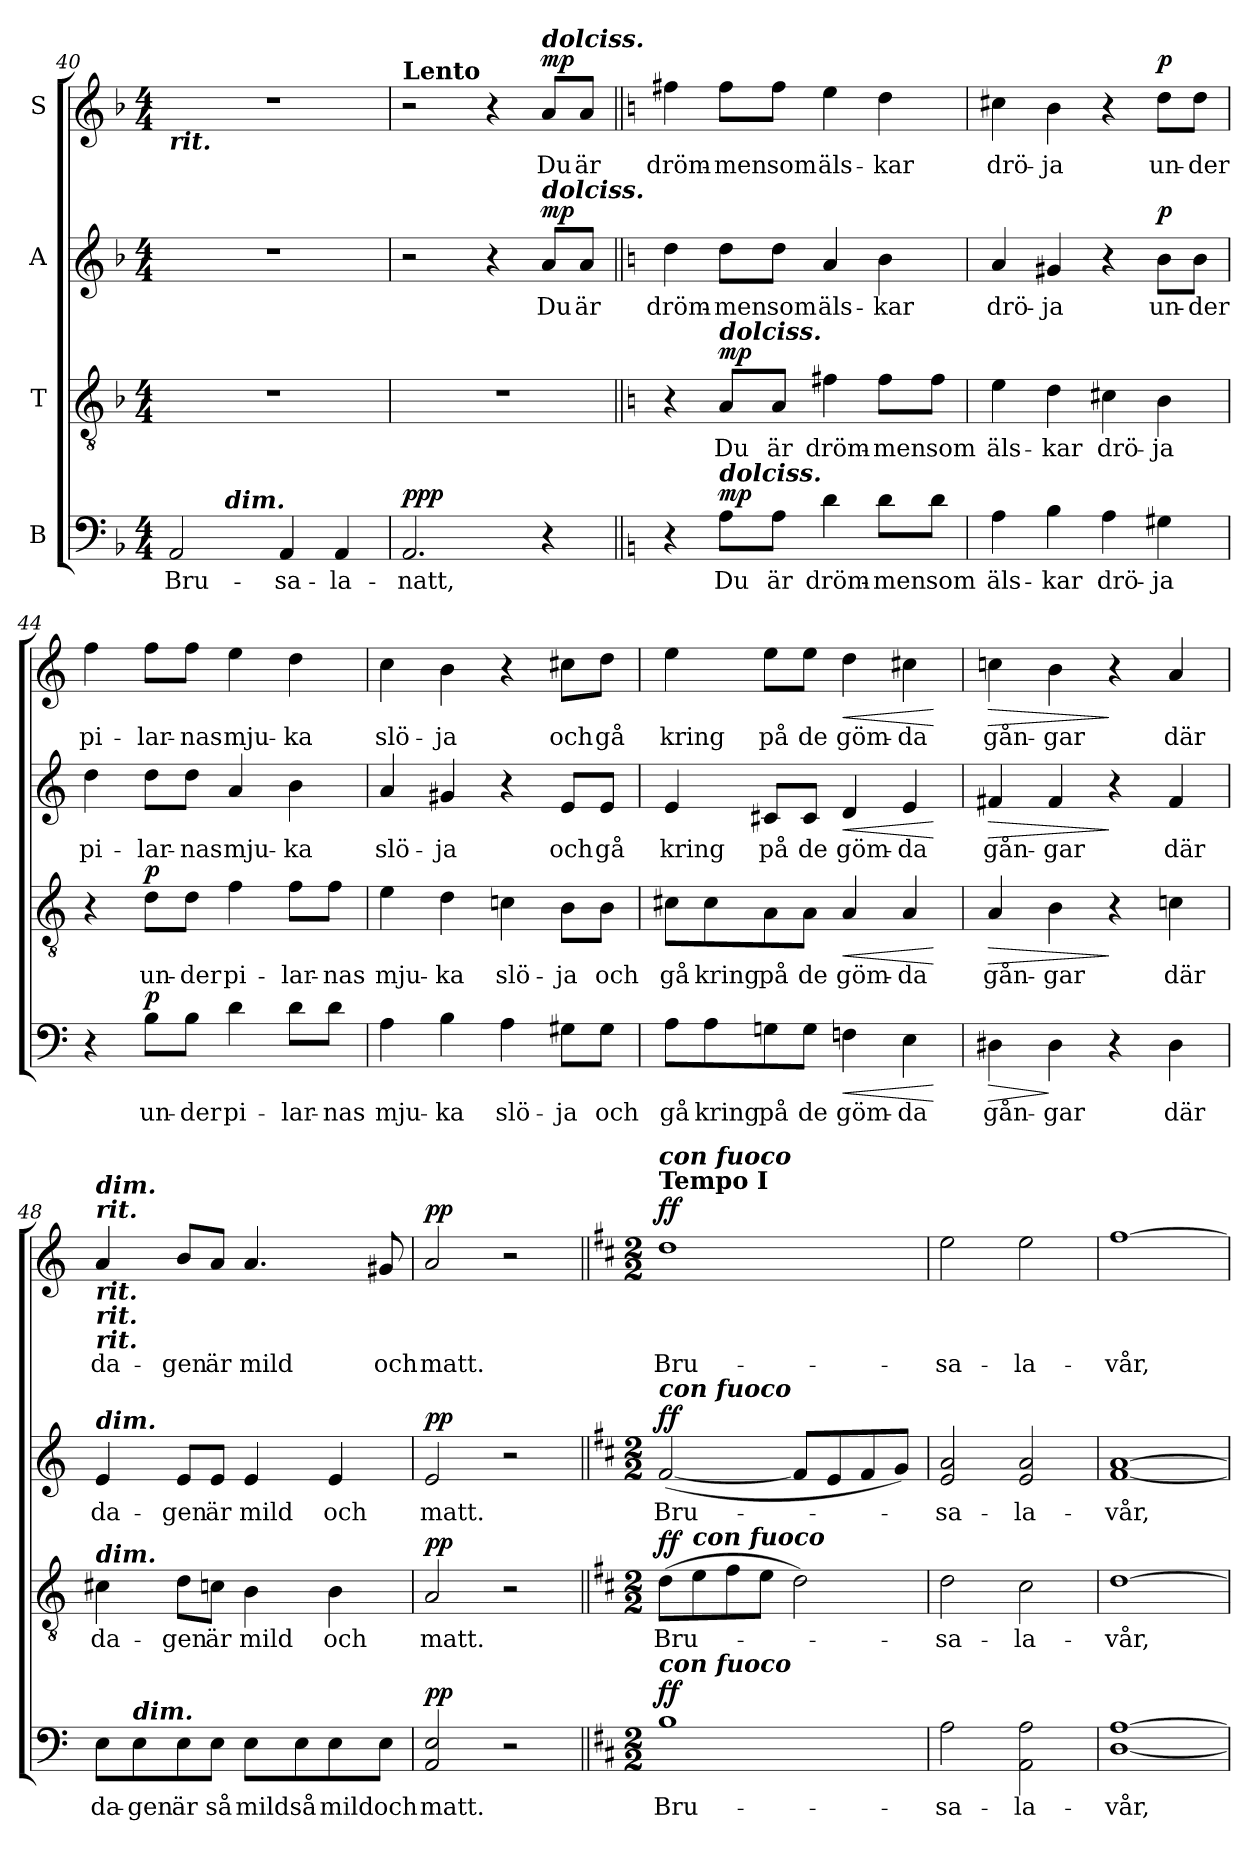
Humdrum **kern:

**kern	**text	**dynam	**kern	**text	**dynam	**kern	**text	**dynam	**kern	**text	**dynam
*part4	*part4	*part4	*part3	*part3	*part3	*part2	*part2	*part2	*part1	*part1	*part1
*staff4	*staff4	*staff4	*staff3	*staff3	*staff3	*staff2	*staff2	*staff2	*staff1	*staff1	*staff1
*I"B	*	*	*I"T	*	*	*I"A	*	*	*I"S	*	*
*clefF4	*	*	*clefGv2	*	*	*clefG2	*	*	*clefG2	*	*
*k[b-]	*	*	*k[b-]	*	*	*k[b-]	*	*	*k[b-]	*	*
*F:	*	*	*F:	*	*	*F:	*	*	*F:	*	*
*M4/4	*	*	*M4/4	*	*	*M4/4	*	*	*M4/4	*	*
=40	=40	=40	=40	=40	=40	=40	=40	=40	=40	=40	=40
!	!	!	!	!	!	!	!	!	!LO:TX:b:Bi:t=rit.	!	!
!	!LO:LY:b	!	!	!	!	!	!	!	!	!	!
*^	*	*	*	*	*	*	*	*	*	*	*
2AA/	4ryy	Bru-	.	1r	.	.	1r	.	.	1r	.	.
!	!LO:TX:a:Bi:t=dim.	!	!	!	!	!	!	!	!	!	!	!
.	2.ryy	.	.	.	.	.	.	.	.	.	.	.
!	!	!LO:LY:b	!	!	!	!	!	!	!	!	!	!
4AA/	.	-sa-	.	.	.	.	.	.	.	.	.	.
!	!	!LO:LY:b	!	!	!	!	!	!	!	!	!	!
4AA/	.	-la-	.	.	.	.	.	.	.	.	.	.
!!LO:LB:g=z
=41	=41	=41	=41	=41	=41	=41	=41	=41	=41	=41	=41	=41
!	!	!	!	!	!	!	!	!	!	!LO:TX:a:B:t=Lento	!	!
!	!	!LO:LY:b	!LO:DY:a	!	!	!	!	!	!	!	!	!
*v	*v	*	*	*	*	*	*	*	*	*	*	*
2.AA/	-natt,	ppp	1r	.	.	2r	.	.	2r	.	.
.	.	.	.	.	.	4r	.	.	4r	.	.
!	!	!	!	!	!	!	!	!	!LO:TX:a:Bi:t=dolciss.	!	!
!	!	!	!	!	!	!LO:TX:a:Bi:t=dolciss.	!	!	!	!	!
!	!	!	!	!	!	!	!LO:LY:b	!LO:DY:a	!	!LO:LY:b	!LO:DY:a
4r	.	.	.	.	.	8a/L	Du	mp	8a/L	Du	mp
!	!	!	!	!	!	!	!LO:LY:b	!	!	!LO:LY:b	!
.	.	.	.	.	.	8a/J	är	.	8a/J	är	.
=42||	=42||	=42||	=42||	=42||	=42||	=42||	=42||	=42||	=42||	=42||	=42||
*k[]	*	*	*k[]	*	*	*k[]	*	*	*k[]	*	*
*C:	*	*	*C:	*	*	*C:	*	*	*C:	*	*
!	!	!	!	!	!	!	!LO:LY:b	!	!	!LO:LY:b	!
4r	.	.	4r	.	.	4dd\	dröm-	.	4ff#X\	dröm-	.
!	!	!	!LO:TX:a:Bi:t=dolciss.	!	!	!	!	!	!	!	!
!LO:TX:a:Bi:t=dolciss.	!	!	!	!	!	!	!	!	!	!	!
!	!LO:LY:b	!LO:DY:a	!	!LO:LY:b	!LO:DY:a	!	!LO:LY:b	!	!	!LO:LY:b	!
8A\L	Du	mp	8A/L	Du	mp	8dd\L	-men	.	8ff#\L	-men	.
!	!LO:LY:b	!	!	!LO:LY:b	!	!	!LO:LY:b	!	!	!LO:LY:b	!
8A\J	är	.	8A/J	är	.	8dd\J	som	.	8ff#\J	som	.
!	!LO:LY:b	!	!	!LO:LY:b	!	!	!LO:LY:b	!	!	!LO:LY:b	!
4d\	dröm-	.	4f#X\	dröm-	.	4a/	äls-	.	4ee\	äls-	.
!	!LO:LY:b	!	!	!LO:LY:b	!	!	!LO:LY:b	!	!	!LO:LY:b	!
8d\L	-men	.	8f#\L	-men	.	4b\	-kar	.	4dd\	-kar	.
!	!LO:LY:b	!	!	!LO:LY:b	!	!	!	!	!	!	!
8d\J	som	.	8f#\J	som	.	.	.	.	.	.	.
=43	=43	=43	=43	=43	=43	=43	=43	=43	=43	=43	=43
!	!LO:LY:b	!	!	!LO:LY:b	!	!	!LO:LY:b	!	!	!LO:LY:b	!
4A\	äls-	.	4e\	äls-	.	4a/	drö-	.	4cc#X\	drö-	.
!	!LO:LY:b	!	!	!LO:LY:b	!	!	!LO:LY:b	!	!	!LO:LY:b	!
4B\	-kar	.	4d\	-kar	.	4g#X/	-ja	.	4b\	-ja	.
!	!LO:LY:b	!	!	!LO:LY:b	!	!	!	!	!	!	!
4A\	drö-	.	4c#X\	drö-	.	4r	.	.	4r	.	.
!	!LO:LY:b	!	!	!LO:LY:b	!	!	!LO:LY:b	!LO:DY:a	!	!LO:LY:b	!LO:DY:a
4G#X\	-ja	.	4B\	-ja	.	8b\L	un-	p	8dd\L	un-	p
!	!	!	!	!	!	!	!LO:LY:b	!	!	!LO:LY:b	!
.	.	.	.	.	.	8b\J	-der	.	8dd\J	-der	.
=44	=44	=44	=44	=44	=44	=44	=44	=44	=44	=44	=44
!	!	!	!	!	!	!	!LO:LY:b	!	!	!LO:LY:b	!
4r	.	.	4r	.	.	4dd\	pi-	.	4ff\	pi-	.
!	!LO:LY:b	!LO:DY:a	!	!LO:LY:b	!LO:DY:a	!	!LO:LY:b	!	!	!LO:LY:b	!
8B\L	un-	p	8d\L	un-	p	8dd\L	-lar-	.	8ff\L	-lar-	.
!	!LO:LY:b	!	!	!LO:LY:b	!	!	!LO:LY:b	!	!	!LO:LY:b	!
8B\J	-der	.	8d\J	-der	.	8dd\J	-nas	.	8ff\J	-nas	.
!	!LO:LY:b	!	!	!LO:LY:b	!	!	!LO:LY:b	!	!	!LO:LY:b	!
4d\	pi-	.	4f\	pi-	.	4a/	mju-	.	4ee\	mju-	.
!	!LO:LY:b	!	!	!LO:LY:b	!	!	!LO:LY:b	!	!	!LO:LY:b	!
8d\L	-lar-	.	8f\L	-lar-	.	4b\	-ka	.	4dd\	-ka	.
!	!LO:LY:b	!	!	!LO:LY:b	!	!	!	!	!	!	!
8d\J	-nas	.	8f\J	-nas	.	.	.	.	.	.	.
!!LO:LB:g=z
=45	=45	=45	=45	=45	=45	=45	=45	=45	=45	=45	=45
!	!LO:LY:b	!	!	!LO:LY:b	!	!	!LO:LY:b	!	!	!LO:LY:b	!
4A\	mju-	.	4e\	mju-	.	4a/	slö-	.	4cc\	slö-	.
!	!LO:LY:b	!	!	!LO:LY:b	!	!	!LO:LY:b	!	!	!LO:LY:b	!
4B\	-ka	.	4d\	-ka	.	4g#X/	-ja	.	4b\	-ja	.
!	!LO:LY:b	!	!	!LO:LY:b	!	!	!	!	!	!	!
4A\	slö-	.	4cni\	slö-	.	4r	.	.	4r	.	.
!	!LO:LY:b	!	!	!LO:LY:b	!	!	!LO:LY:b	!	!	!LO:LY:b	!
8G#X\L	-ja	.	8B\L	-ja	.	8e/L	och	.	8cc#X\L	och	.
!	!LO:LY:b	!	!	!LO:LY:b	!	!	!LO:LY:b	!	!	!LO:LY:b	!
8G#\J	och	.	8B\J	och	.	8e/J	gå	.	8dd\J	gå	.
=46	=46	=46	=46	=46	=46	=46	=46	=46	=46	=46	=46
!	!LO:LY:b	!	!	!LO:LY:b	!	!	!LO:LY:b	!	!	!LO:LY:b	!
8A\L	gå	.	8c#X\L	gå	.	4e/	kring	.	4ee\	kring	.
!	!LO:LY:b	!	!	!LO:LY:b	!	!	!	!	!	!	!
8A\	kring	.	8c#\	kring	.	.	.	.	.	.	.
!	!LO:LY:b	!	!	!LO:LY:b	!	!	!LO:LY:b	!	!	!LO:LY:b	!
8Gni\	på	.	8A\	på	.	8c#X/L	på	.	8ee\L	på	.
!	!LO:LY:b	!	!	!LO:LY:b	!	!	!LO:LY:b	!	!	!LO:LY:b	!
8G\J	de	.	8A\J	de	.	8c#/J	de	.	8ee\J	de	.
!	!LO:LY:b	!LO:HP:b	!	!LO:LY:b	!LO:HP:b	!	!LO:LY:b	!LO:HP:b	!	!LO:LY:b	!LO:HP:b
4Fni\	göm-	<	4A/	göm-	<	4d/	göm-	<	4dd\	göm-	<
!	!LO:LY:b	!	!	!LO:LY:b	!	!	!LO:LY:b	!	!	!LO:LY:b	!
4E\	-da	.	4A/	-da	.	4e/	-da	.	4cc#X\	-da	.
.	.	[	.	.	[	.	.	[	.	.	[
=47	=47	=47	=47	=47	=47	=47	=47	=47	=47	=47	=47
!	!LO:LY:b	!LO:HP:b	!	!LO:LY:b	!LO:HP:b	!	!LO:LY:b	!LO:HP:b	!	!LO:LY:b	!LO:HP:b
4D#X\	gån-	>	4A/	gån-	>	4f#X/	gån-	>	4ccni\	gån-	>
!	!LO:LY:b	!	!	!LO:LY:b	!	!	!LO:LY:b	!	!	!LO:LY:b	!
4D#\	-gar	]	4B\	-gar	.	4f#/	-gar	.	4b\	-gar	.
4r	.	.	4r	.	]	4r	.	]	4r	.	]
!	!LO:LY:b	!	!	!LO:LY:b	!	!	!LO:LY:b	!	!	!LO:LY:b	!
4D#\	där	.	4cni\	där	.	4f#/	där	.	4a/	där	.
=48	=48	=48	=48	=48	=48	=48	=48	=48	=48	=48	=48
!	!	!	!	!	!	!	!	!	!LO:TX:b:Bi:t=rit.	!	!
!	!	!	!	!	!	!	!	!	!LO:TX:b:Bi:t=rit.	!	!
!	!	!	!	!	!	!	!	!	!LO:TX:b:Bi:t=rit.	!	!
!	!	!	!	!	!	!	!	!	!LO:TX:a:Bi:t=rit.	!	!
!	!	!	!	!	!	!	!	!	!LO:TX:a:Bi:t=dim.	!	!
!	!	!	!	!	!	!LO:TX:a:Bi:t=dim.	!	!	!	!	!
!	!	!	!LO:TX:a:Bi:t=dim.	!	!	!	!	!	!	!	!
!	!LO:LY:b	!	!	!LO:LY:b	!	!	!LO:LY:b	!	!	!LO:LY:b	!
8E\L	da-	.	4c#X\	da-	.	4e/	da-	.	4a/	da-	.
!LO:TX:a:Bi:t=dim.	!	!	!	!	!	!	!	!	!	!	!
!	!LO:LY:b	!	!	!	!	!	!	!	!	!	!
8E\	-gen	.	.	.	.	.	.	.	.	.	.
!	!LO:LY:b	!	!	!LO:LY:b	!	!	!LO:LY:b	!	!	!LO:LY:b	!
8E\	är	.	8d\L	-gen	.	8e/L	-gen	.	8b/L	-gen	.
!	!LO:LY:b	!	!	!LO:LY:b	!	!	!LO:LY:b	!	!	!LO:LY:b	!
8E\J	så	.	8cn\J	är	.	8e/J	är	.	8a/J	är	.
!	!LO:LY:b	!	!	!LO:LY:b	!	!	!LO:LY:b	!	!	!LO:LY:b	!
8E\L	mild	.	4B\	mild	.	4e/	mild	.	4.a/	mild	.
!	!LO:LY:b	!	!	!	!	!	!	!	!	!	!
8E\	så	.	.	.	.	.	.	.	.	.	.
!	!LO:LY:b	!	!	!LO:LY:b	!	!	!LO:LY:b	!	!	!	!
8E\	mild	.	4B\	och	.	4e/	och	.	.	.	.
!	!LO:LY:b	!	!	!	!	!	!	!	!	!LO:LY:b	!
8E\J	och	.	.	.	.	.	.	.	8g#X/	och	.
=49	=49	=49	=49	=49	=49	=49	=49	=49	=49	=49	=49
!	!LO:LY:b	!LO:DY:a	!	!LO:LY:b	!LO:DY:a	!	!LO:LY:b	!LO:DY:a	!	!LO:LY:b	!LO:DY:a
2AA/ 2E/	matt.	pp	2A/	matt.	pp	2e/	matt.	pp	2a/	matt.	pp
2r	.	.	2r	.	.	2r	.	.	2r	.	.
!!LO:PB:g=z
=50||	=50||	=50||	=50||	=50||	=50||	=50||	=50||	=50||	=50||	=50||	=50||
*k[f#c#]	*	*	*k[f#c#]	*	*	*k[f#c#]	*	*	*k[f#c#]	*	*
*D:	*	*	*D:	*	*	*D:	*	*	*D:	*	*
*M2/2	*	*	*M2/2	*	*	*M2/2	*	*	*M2/2	*	*
!	!	!	!	!	!	!	!	!	!LO:TX:a:B:t=Tempo I	!	!
!	!	!	!	!	!	!	!	!	!LO:TX:a:Bi:t=con fuoco	!	!
!	!	!	!	!	!	!LO:TX:a:Bi:t=con fuoco	!	!	!	!	!
!LO:TX:a:Bi:t=con fuoco	!	!	!	!	!	!	!	!	!	!	!
!	!LO:LY:b	!LO:DY:a	!	!LO:LY:b	!LO:DY:a	!	!LO:LY:b	!LO:DY:a	!	!LO:LY:b	!LO:DY:a
1B	Bru-	ff	(>8d\L	Bru-	ff	(<[2f#/	Bru-	ff	1dd	Bru-	ff
!	!	!	!LO:TX:a:Bi:t=con fuoco	!	!	!	!	!	!	!	!
.	.	.	8e\	.	.	.	.	.	.	.	.
.	.	.	8f#\	.	.	.	.	.	.	.	.
.	.	.	8e\J	.	.	.	.	.	.	.	.
.	.	.	2d\)	.	.	8f#/L]	.	.	.	.	.
.	.	.	.	.	.	8e/	.	.	.	.	.
.	.	.	.	.	.	8f#/	.	.	.	.	.
.	.	.	.	.	.	8g/J)	.	.	.	.	.
=51	=51	=51	=51	=51	=51	=51	=51	=51	=51	=51	=51
!	!LO:LY:b	!	!	!LO:LY:b	!	!	!LO:LY:b	!	!	!LO:LY:b	!
2A\	-sa-	.	2d\	-sa-	.	2e/ 2a/	-sa-	.	2ee\	-sa-	.
!	!LO:LY:b	!	!	!LO:LY:b	!	!	!LO:LY:b	!	!	!LO:LY:b	!
2AA\ 2A\	-la-	.	2c#\	-la-	.	2e/ 2a/	-la-	.	2ee\	-la-	.
=52	=52	=52	=52	=52	=52	=52	=52	=52	=52	=52	=52
!	!LO:LY:b	!	!	!LO:LY:b	!	!	!LO:LY:b	!	!	!LO:LY:b	!
[1D [1A	-vår,	.	[1d	-vår,	.	[1f# [1a	-vår,	.	[1ff#	-vår,	.
=	=	=	=	=	=	=	=	=	=	=	=
*-	*-	*-	*-	*-	*-	*-	*-	*-	*-	*-	*-
